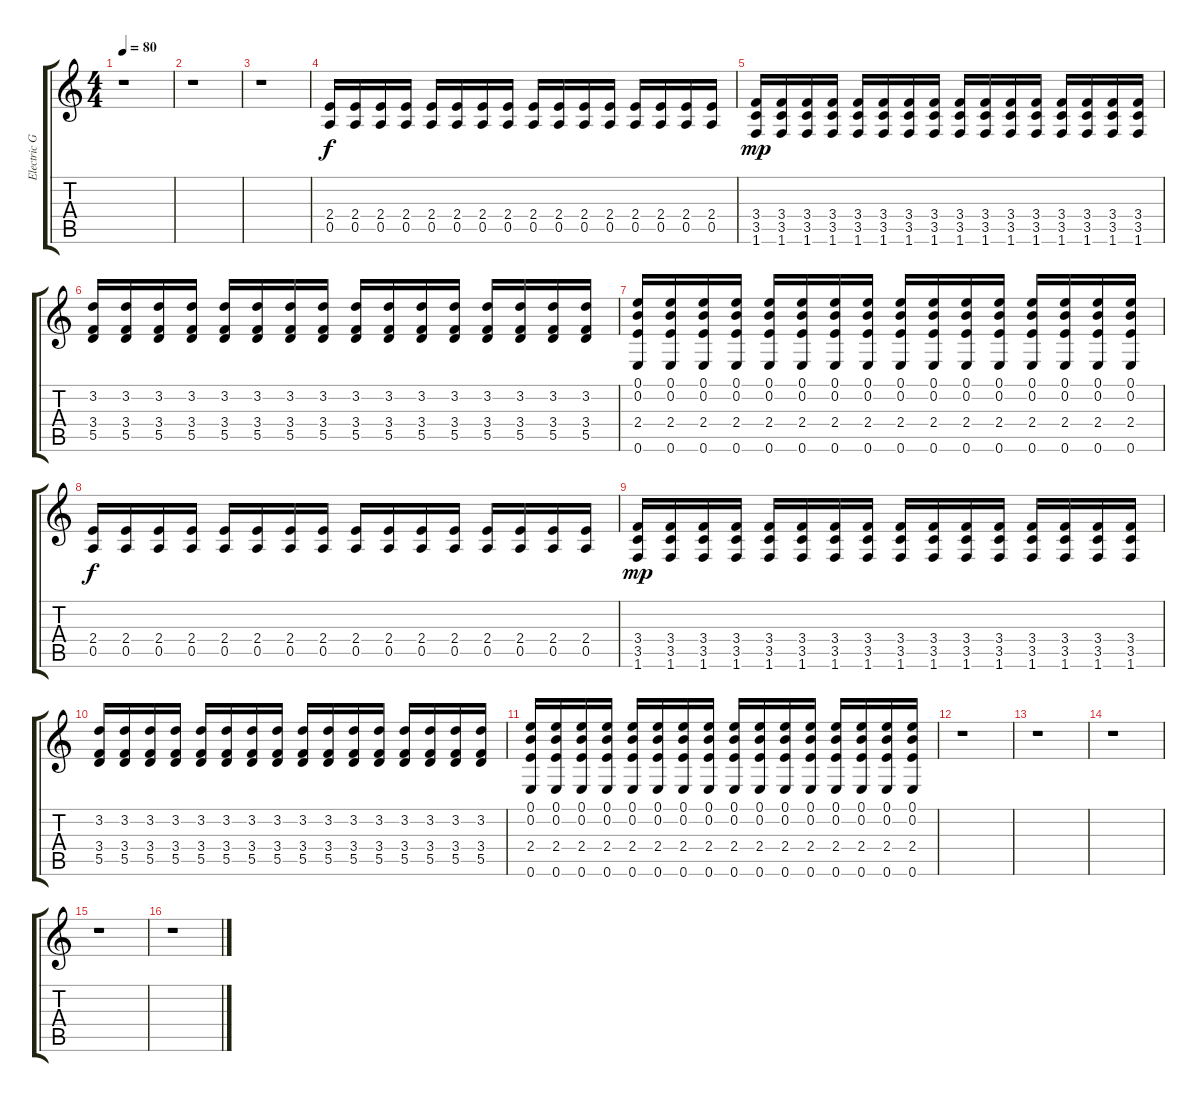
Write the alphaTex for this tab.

\track ("Electric GTR (muted)" "Electric G") {instrument electricguitarmuted}
\staff {score tabs}
\tuning (E4 B3 G3 D3 A2 E2) {hide}
\ts (4 4)
\tempo 80
\clef g2
\ks c
r.1{dy ff} |
r.1 |
r.1 |
(2.4 0.5).16{dy f} (2.4 0.5).16 (2.4 0.5).16 (2.4 0.5).16 (2.4 0.5).16 (2.4 0.5).16 (2.4 0.5).16 (2.4 0.5).16 (2.4 0.5).16 (2.4 0.5).16 (2.4 0.5).16 (2.4 0.5).16 (2.4 0.5).16 (2.4 0.5).16 (2.4 0.5).16 (2.4 0.5).16 |
(3.4 3.5 1.6).16{dy mp} (3.4 3.5 1.6).16 (3.4 3.5 1.6).16 (3.4 3.5 1.6).16 (3.4 3.5 1.6).16 (3.4 3.5 1.6).16 (3.4 3.5 1.6).16 (3.4 3.5 1.6).16 (3.4 3.5 1.6).16 (3.4 3.5 1.6).16 (3.4 3.5 1.6).16 (3.4 3.5 1.6).16 (3.4 3.5 1.6).16 (3.4 3.5 1.6).16 (3.4 3.5 1.6).16 (3.4 3.5 1.6).16 |
(3.2 3.4 5.5).16 (3.2 3.4 5.5).16 (3.2 3.4 5.5).16 (3.2 3.4 5.5).16 (3.2 3.4 5.5).16 (3.2 3.4 5.5).16 (3.2 3.4 5.5).16 (3.2 3.4 5.5).16 (3.2 3.4 5.5).16 (3.2 3.4 5.5).16 (3.2 3.4 5.5).16 (3.2 3.4 5.5).16 (3.2 3.4 5.5).16 (3.2 3.4 5.5).16 (3.2 3.4 5.5).16 (3.2 3.4 5.5).16 |
(0.1 0.2 2.4 0.6).16 (0.1 0.2 2.4 0.6).16 (0.1 0.2 2.4 0.6).16 (0.1 0.2 2.4 0.6).16 (0.1 0.2 2.4 0.6).16 (0.1 0.2 2.4 0.6).16 (0.1 0.2 2.4 0.6).16 (0.1 0.2 2.4 0.6).16 (0.1 0.2 2.4 0.6).16 (0.1 0.2 2.4 0.6).16 (0.1 0.2 2.4 0.6).16 (0.1 0.2 2.4 0.6).16 (0.1 0.2 2.4 0.6).16 (0.1 0.2 2.4 0.6).16 (0.1 0.2 2.4 0.6).16 (0.1 0.2 2.4 0.6).16 |
(2.4 0.5).16{dy f} (2.4 0.5).16 (2.4 0.5).16 (2.4 0.5).16 (2.4 0.5).16 (2.4 0.5).16 (2.4 0.5).16 (2.4 0.5).16 (2.4 0.5).16 (2.4 0.5).16 (2.4 0.5).16 (2.4 0.5).16 (2.4 0.5).16 (2.4 0.5).16 (2.4 0.5).16 (2.4 0.5).16 |
(3.4 3.5 1.6).16{dy mp} (3.4 3.5 1.6).16 (3.4 3.5 1.6).16 (3.4 3.5 1.6).16 (3.4 3.5 1.6).16 (3.4 3.5 1.6).16 (3.4 3.5 1.6).16 (3.4 3.5 1.6).16 (3.4 3.5 1.6).16 (3.4 3.5 1.6).16 (3.4 3.5 1.6).16 (3.4 3.5 1.6).16 (3.4 3.5 1.6).16 (3.4 3.5 1.6).16 (3.4 3.5 1.6).16 (3.4 3.5 1.6).16 |
(3.2 3.4 5.5).16 (3.2 3.4 5.5).16 (3.2 3.4 5.5).16 (3.2 3.4 5.5).16 (3.2 3.4 5.5).16 (3.2 3.4 5.5).16 (3.2 3.4 5.5).16 (3.2 3.4 5.5).16 (3.2 3.4 5.5).16 (3.2 3.4 5.5).16 (3.2 3.4 5.5).16 (3.2 3.4 5.5).16 (3.2 3.4 5.5).16 (3.2 3.4 5.5).16 (3.2 3.4 5.5).16 (3.2 3.4 5.5).16 |
(0.1 0.2 2.4 0.6).16 (0.1 0.2 2.4 0.6).16 (0.1 0.2 2.4 0.6).16 (0.1 0.2 2.4 0.6).16 (0.1 0.2 2.4 0.6).16 (0.1 0.2 2.4 0.6).16 (0.1 0.2 2.4 0.6).16 (0.1 0.2 2.4 0.6).16 (0.1 0.2 2.4 0.6).16 (0.1 0.2 2.4 0.6).16 (0.1 0.2 2.4 0.6).16 (0.1 0.2 2.4 0.6).16 (0.1 0.2 2.4 0.6).16 (0.1 0.2 2.4 0.6).16 (0.1 0.2 2.4 0.6).16 (0.1 0.2 2.4 0.6).16 |
r.1 |
r.1 |
r.1 |
r.1 |
r.1
